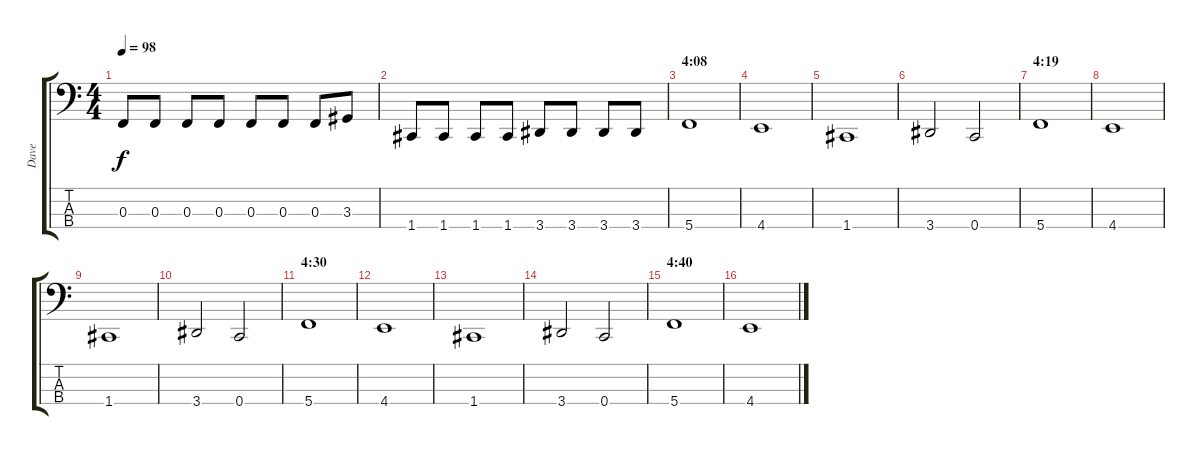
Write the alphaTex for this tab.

\track ("Dave" "Dave") {instrument electricbasspick}
\staff {score tabs}
\tuning (Eb2 Bb1 F1 C1) {hide}
\ts (4 4)
\tempo 98
\clef f4
\ks c
0.3.8{dy f} 0.3.8 0.3.8 0.3.8 0.3.8 0.3.8 0.3.8 3.3.8 |
1.4.8 1.4.8 1.4.8 1.4.8 3.4.8 3.4.8 3.4.8 3.4.8 |
\section ("" "4:08")
5.4.1 |
4.4.1 |
1.4.1 |
3.4.2 0.4.2 |
\section ("" "4:19")
5.4.1 |
4.4.1 |
1.4.1 |
3.4.2 0.4.2 |
\section ("" "4:30")
5.4.1 |
4.4.1 |
1.4.1 |
3.4.2 0.4.2 |
\section ("" "4:40")
5.4.1 |
4.4.1
